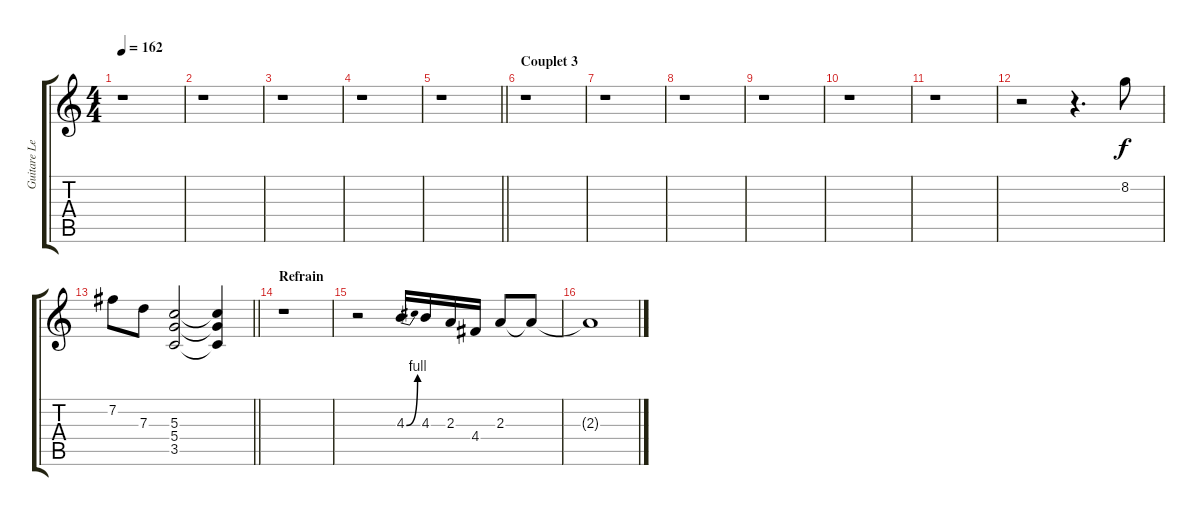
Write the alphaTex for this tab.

\track ("Guitare Lead" "Guitare Le") {instrument overdrivenguitar}
\staff {score tabs}
\tuning (E4 B3 G3 D3 A2 E2) {hide}
\ts (4 4)
\tempo 162
\clef g2
\ks c
r.1{dy f} |
r.1 |
r.1 |
r.1 |
\barLineRight lightlight
r.1 |
\section ("" "Couplet 3")
r.1 |
r.1 |
r.1 |
r.1 |
r.1 |
r.1 |
r.2 r.4{d} 8.2.8 |
\barLineRight lightlight
7.2.8 7.3.8 (5.3 5.4 3.5).2 (5.3{t} 5.4{t} 3.5{t}).4 |
\section ("" "Refrain ")
r.1 |
r.2 4.3{be (bend 0 0 60 4)}.16 4.3.16 2.3.16 4.4.16 2.3.8 2.3{t}.8 |
2.3{t}.1
